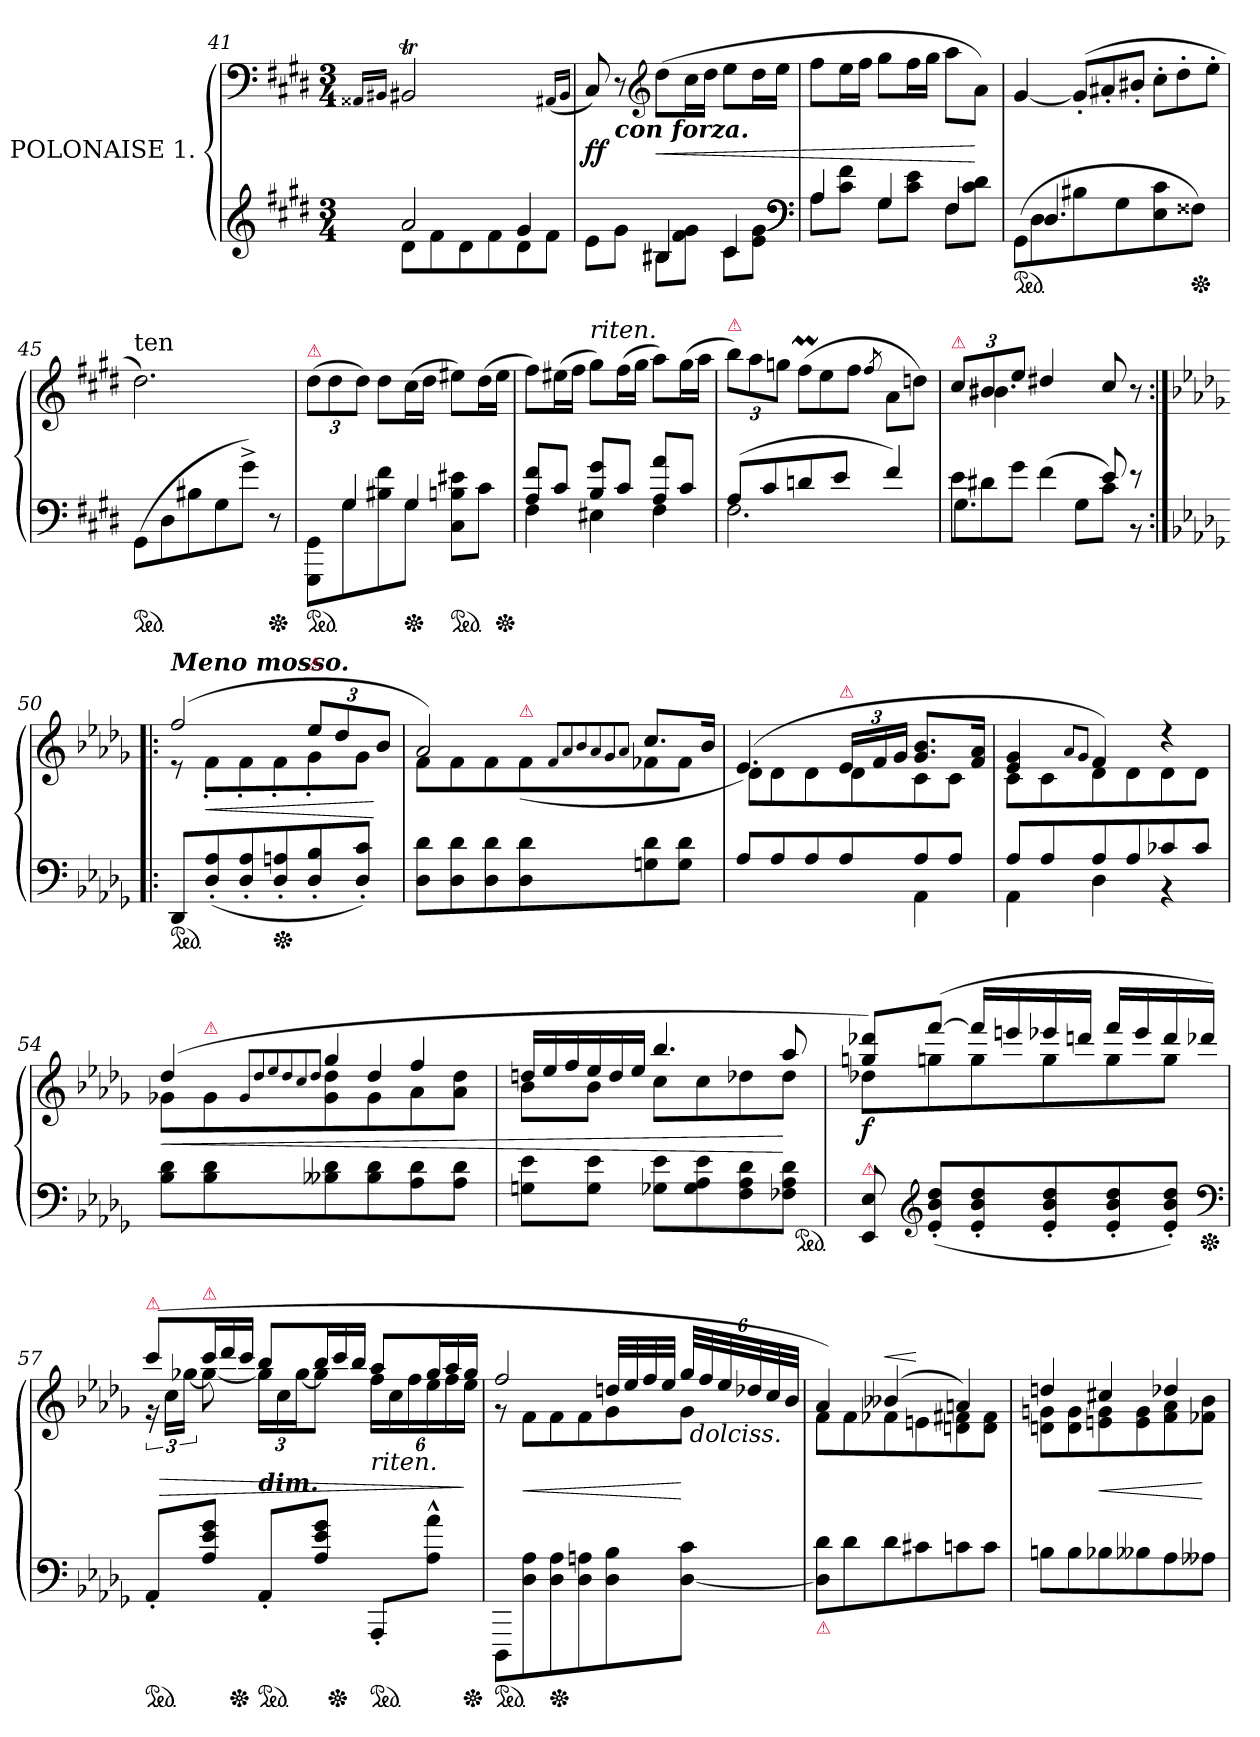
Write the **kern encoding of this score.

**kern	**kern	**dynam
*part1	*part1	*part1
*staff2	*staff1	*staff1/2
*I"POLONAISE 1.	*	*
*clefG2	*clefF4	*
*k[f#c#g#d#]	*k[f#c#g#d#]	*
*M3/4	*M3/4	*
=41	=41	=41
.	16qqAA##X/LL	.
.	16qqBB#X/JJ	.
*^	*	*
2a	8d#L	2BB#Xt	.
.	8f#	.	.
.	8d#	.	.
.	8f#	.	.
4g#	8d#	4ryy	.
.	8f#J	.	.
.	.	(<16qqAA#X/LL	.
.	.	16qqBB#/JJ	.
=42	=42	=42	=42
4ryy	8e\L	8C#)	ff
!	!	!LO:TX:b:Bi:t=con forza.	!
.	8g#J	8r	.
*	*	*clefG2	*
4B#X	8B#XL	(>8dd#L	<
.	8f# 8g#J	16cc#L	.
.	.	16dd#JJ	.
4c#	8c#L	8eeL	.
.	8e 8g#J	16dd#L	.
.	.	16eeJJ	.
*clefF4	*	*	*
=43	=43	=43	=43
4A	8AL	8ff#L	.
.	8c# 8f#J	16eeL	.
.	.	16ff#JJ	.
4G#	8G#L	8gg#L	.
.	8c# 8eJ	16ff#L	.
.	.	16gg#JJ	.
4F#	8F#L	8aaL	.
.	8c# 8d#J	8aJ)	[
=44	=44	=44	=44
*ped	*	*	*
8ryy	(>8GG#L	[4g#	.
4.D#	8D#	.	.
*	*	*Xtuplet	*
.	8B#X	(>12g#'L]	.
.	.	12a#X'	.
.	8G#	.	.
.	.	12b#X'J	.
4ryy	8E 8c#	12cc#'\L	.
.	.	12dd#'	.
*Xped	*	*	*
.	8F##XJ)	.	.
.	.	12ee'J	.
*v	*v	*	*
=45	=45	=45
!	!LO:TX:a:t=ten	!
*ped	*	*
(>8GG#L	2.dd#)	.
8D#	.	.
8B#X	.	.
8G#	.	.
8g#^<\J)	.	.
*Xped	*	*
8r	.	.
=46	=46	=46
*^	*	*
*	*	*tuplet	*
!	!	!LO:TX:a:color=crimson:t=⚠	!
!LO:TX:b:color=crimson:t=⚠	!	!	!
!LO:TX:a:color=crimson:t=⚠	!	!	!
*ped	*	*	*
8ryy	8GGG#/ 8GG#/L	(>12dd#L	.
.	.	12dd#	.
4G#	8G#\	.	.
.	.	12dd#J)	.
.	8B#X\ 8f#\	8dd#L	.
*Xped	*	*	*
4G#	8G#\J	(>16cc#L	.
.	.	16dd#JJ	.
*ped	*	*	*
.	8C# 8Bn 8e#XL	8ee#XL)	.
8ryy	8c#J	(>16dd#L	.
*Xped	*	*	*
.	.	16ee#JJ	.
=47	=47	=47	=47
8A 8f#L	4F#	8ff#L)	.
8c#J	.	(>16ee#XL	.
.	.	16ff#JJ	.
!	!	!LO:TX:a:i:t=riten.	!
8B 8g#L	4E#X	8gg#L)	.
8c#J	.	(>16ff#L	.
.	.	16gg#JJ	.
8A 8aL	4F#	8aaL)	.
8c#J	.	(>16gg#L	.
.	.	16aaJJ	.
=48	=48	=48	=48
!	!	!LO:TX:a:color=crimson:t=⚠	!
(<8AL	2.F#	12bbL)	.
.	.	12aa	.
8c#	.	.	.
.	.	12ggnJ	.
*	*	*Xtuplet	*
8dn	.	(>12ff#mL	.
.	.	12ee	.
8eJ	.	.	.
.	.	12ff#J	.
.	.	8qff#/	.
4f#)	.	8aL	.
.	.	8ddnJ)	.
=49	=49	=49	=49
*	*	*^	*
*Xtuplet	*	*tuplet	*Xtuplet	*
!	!	!LO:TX:a:color=crimson:t=⚠	!	!
12e\L	4.G#	12cc#/L	12ryy	.
12d#X	.	12b#X	6.b#X\	.
12g#\J	.	12eeJ	.	.
(>4f#\	.	4dd#X/	.	.
.	.	.	6ryy	.
.	8G#L	.	.	.
8e	8c#J)	8cc#/	4ryy	.
8r	8r	8r	.	.
*v	*v	*	*	*
=50:|!|:	=50:|!|:	=50:|!|:	=50:|!|:
*k[b-e-a-d-g-]	*k[b-e-a-d-g-]	*	*
*^	*	*	*
!	!	!LO:TX:a:Bi:t=Meno mosso.	!	!
!LO:TX:a:i:t=con anima.	!	!	!	!
*v	*v	*	*	*
*ped	*	*	*
8DD-L	(>2ff	8r	.
(>8D-' 8A-'	.	8f'L	<
8D-' 8A-'	.	8f'	.
*Xped	*	*	*
8D-' 8An'	.	8f'	.
*	*tuplet	*	*
!	!LO:TX:a:color=crimson:t=⚠	!	!
8D-' 8B-'	12ee-L	8g-'	.
.	12dd-	.	.
8D-' 8c'J)	.	8g-J	.
.	12b-J	.	[
=51	=51	=51	=51
8D- 8d-L	2a-)	8fL	.
8D- 8d-	.	8f	.
8D- 8d-	.	8f	.
!	!	!LO:TX:a:color=crimson:t=⚠	!
8D- 8d-	.	(>8f	.
.	8qqfL	.	.
.	8qqa-/	.	.
.	8qqb-/	.	.
.	8qqa-/	.	.
.	8qqg-/	.	.
.	8qqa-/J	.	.
8Gn 8d-	8.ccL	8f-X	.
8G 8d-J	.	8f-J	.
.	16b-Jk	.	.
=52	=52	=52	=52
*^	*	*	*
8A-L	2ryy	(>4.e-)	8d-L	.
8A-	.	.	8d-	.
8A-	.	.	8d-	.
!	!	!LO:TX:a:color=crimson:t=⚠	!	!
8A-	.	24e-LL	8d-	.
.	.	24f	.	.
.	.	24g-JJ	.	.
8A-	4AA-	8.g- 8.b-L	8c	.
8A-J	.	.	8cJ	.
.	.	16f 16a-Jk	.	.
=53	=53	=53	=53	=53
8A-L	4AA-	4e- 4g-	8cL	.
8A-	.	.	8c	.
.	.	8qqa-/L	.	.
.	.	8qqg-/J	.	.
8A-	4D-	4f)	8d-	.
8A-	.	.	8d-	.
8c-X	4rBB	4r	8d-	.
8c-J	.	.	8d-J	.
*v	*v	*	*	*
=54	=54	=54	=54
8B- 8d-L	(>4dd-	8g-X\L	<
!	!	!LO:TX:a:color=crimson:t=⚠	!
8B- 8d-	.	8g-\	.
.	8qqg-/L	.	.
.	8qqdd-/	.	.
.	8qqee-/	.	.
.	8qqdd-/	.	.
.	8qqcc/	.	.
.	8qqdd-/J	.	.
!	!LO:N:vis=4	!	!
8B--X 8d-	8gg-	8g-\ 8dd-\	.
!	!LO:N:vis=4	!	!
8B-- 8d-	8dd-	8g-\	.
8A- 8d-	4ff	8a-\	.
8A- 8d-J	.	8a-\ 8dd-\J	.
=55	=55	=55	=55
*	*Xtuplet	*	*
8Gn 8e-L	24ddnLL	8b-L	.
.	24ee-	.	.
.	24ff	.	.
8G 8e-J	24ee-	8b-J	.
.	24dd	.	.
.	24ee-JJ	.	.
8G-X 8e-L	4.bb-	8ccL	.
8G- 8A- 8e-	.	8cc	.
8F 8A- 8d-	.	8dd-X	.
8F-X 8A- 8d-J	8aa-	8dd-J	[
*ped	*	*	*
=56	=56	=56	=56
!LO:TX:a:color=crimson:t=⚠	!	!	!
8EE- 8E-	8ggn 8ddd-XL)	8dd-XL	f
*clefG2	*	*	*
(8e-' 8b-' 8dd-'L	(>[8fffJ	8ggn	.
8e-' 8b-' 8dd-'	16fffLL]	8gg	.
.	16eeen	.	.
8e-' 8b-' 8dd-'	16eee-X	8gg	.
.	16dddnJJ	.	.
8e-' 8b-' 8dd-'	16fffLL	8gg	.
.	16eee-	.	.
8e-' 8b-' 8dd-'J)	16ddd	8ggJ	.
*Xped	*	*	*
.	16ddd-XJJ)	.	.
*	*v	*v	*
*clefF4	*	*
=57	=57	=57
*	*^	*
*	*	*tuplet	*
!	!LO:TX:a:color=crimson:t=⚠	!	!
!LO:TX:a:color=crimson:t=⚠	!	!	!
*ped	*	*	*
*	*	*^	*
8AA-'</L	(>8cccL	24r	8.ryy	.
.	.	24ccLL	.	>
.	.	[<24gg-XJJ	.	.
*	*Xtuplet	*	*	*
!	!LO:TX:a:color=crimson:t=⚠	!	!	!
8A-\ 8e-\ 8g-\J	24cccL	8gg-_	.	.
.	24ddd-	.	.	.
*Xped	*	*	*	*
.	.	.	2ryy	.
.	24cccJJ	.	.	.
!	!LO:TX:c:Bi:t=dim.	!	!	!
!LO:TX:a:color=crimson:t=⚠	!	!	!	!
*ped	*	*	*	*
8AA-'</L	8bb-L	24gg-LL]	.	.
.	.	24cc	.	.
.	.	[24gg-J	.	.
8A-\ 8e-\ 8g-\J	24bb-L	8gg-J]	.	.
*Xped	*	*	*	*
.	24ccc	.	.	.
.	24bb-JJ	.	.	.
!	!LO:TX:b:i:t=riten.	!	!	!
!LO:TX:a:color=crimson:t=⚠	!	!	!	!
!LO:TX:b:color=crimson:t=⚠	!	!	!	!
*ped	*	*	*	*
8AAA-'</L	8aa-L	24ffLL	.	.
.	.	24cc	.	.
.	.	24ff	.	.
8A-^^>\ 8a-^^>\J	24gg-L	24ee-	.	.
.	24aa-	24ff	.	.
.	.	.	16ryy	.
*Xped	*	*	*	*
.	24gg-JJ	24ee-JJ	.	]
=58	=58	=58	=58	=58
!LO:TX:b:color=crimson:t=⚠	!	!	!	!
!LO:TX:a:color=crimson:t=⚠	!	!	!	!
*	*	*v	*v	*
*ped	*	*	*
8DDD-/L	2ff	8rg	.
8D-\ 8A-\	.	8fL	<
*Xped	*	*	*
8D-\ 8A-\	.	8f	.
8D-\ 8An\	.	8f	.
8D-\ 8B-\	32ddnLLL	8g-	.
.	32ee-	.	.
.	32ff	.	.
.	32ee-JJJ	.	.
[8D-\ 8c\J	48gg-LLL	8g-J	[
!	!LO:TX:b:i:t=dolciss.	!	!
.	48ff	.	.
.	48ee-	.	.
.	48dd-X	.	.
.	48cc	.	.
.	48b-JJJ	.	.
=59	=59	=59	=59
!LO:TX:b:color=crimson:t=⚠	!	!	!
8D-] 8d-L	4a-)	8fL	.
8d-	.	8f	.
!	!	!	!LO:HP:a
8d-	(>4b--X	8f-X	<
8c#X	.	8en	[
8cn	4an)	8dn 8f#X	.
8cJ	.	8d 8f#J	.
=60	=60	=60	=60
8BnL	4ddn	8dn 8gnL	.
8B	.	8d 8g	.
8B-X	4cc#X	8en 8g	<
8B--X	.	8e 8g	.
8A-	4dd-X	8f 8a-	.
8A--XJ	.	8f-X 8b-J	[
*	*v	*v	*
=	=	=
*-	*-	*-
